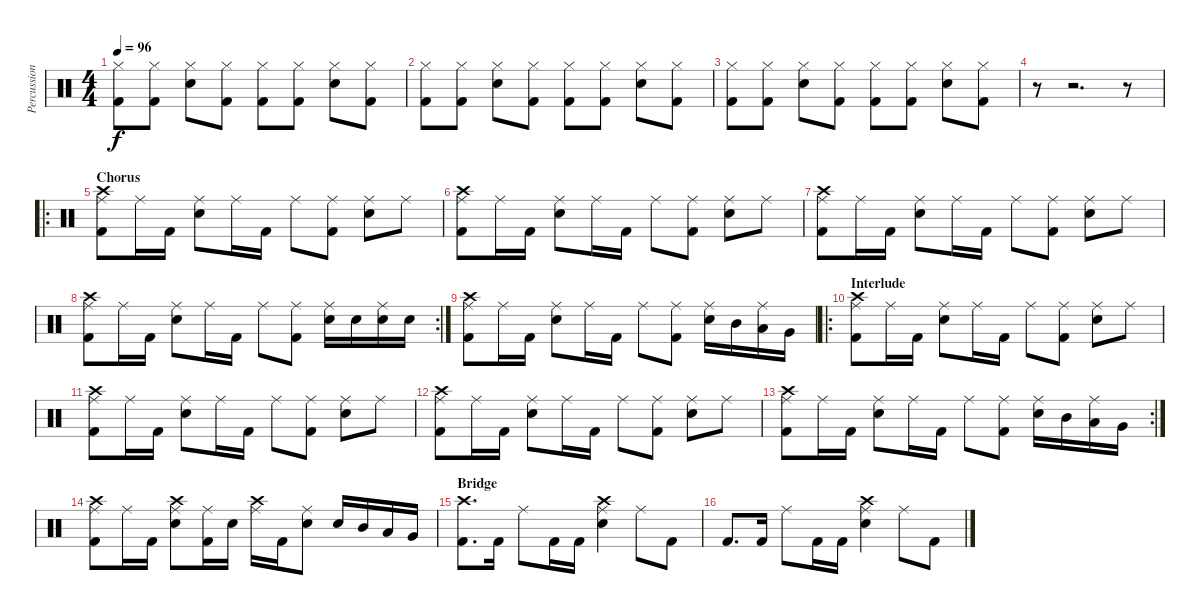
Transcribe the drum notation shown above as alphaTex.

\track ("Percussion" "Percussion") {instrument percussion}
\staff {score}
\articulation defaults
\ts (4 4)
\tempo 96
\clef neutral
\ks c
("Hi-Hat (closed)" "Kick (hit) 2").8{dy f} ("Hi-Hat (closed)" "Kick (hit) 2").8 ("Hi-Hat (closed)" "Electric Snare (hit)").8 ("Hi-Hat (closed)" "Kick (hit) 2").8 ("Hi-Hat (closed)" "Kick (hit) 2").8 ("Hi-Hat (closed)" "Kick (hit) 2").8 ("Hi-Hat (closed)" "Electric Snare (hit)").8 ("Hi-Hat (closed)" "Kick (hit) 2").8 |
("Hi-Hat (closed)" "Kick (hit) 2").8 ("Hi-Hat (closed)" "Kick (hit) 2").8 ("Hi-Hat (closed)" "Electric Snare (hit)").8 ("Hi-Hat (closed)" "Kick (hit) 2").8 ("Hi-Hat (closed)" "Kick (hit) 2").8 ("Hi-Hat (closed)" "Kick (hit) 2").8 ("Hi-Hat (closed)" "Electric Snare (hit)").8 ("Hi-Hat (closed)" "Kick (hit) 2").8 |
("Hi-Hat (closed)" "Kick (hit) 2").8 ("Hi-Hat (closed)" "Kick (hit) 2").8 ("Hi-Hat (closed)" "Electric Snare (hit)").8 ("Hi-Hat (closed)" "Kick (hit) 2").8 ("Hi-Hat (closed)" "Kick (hit) 2").8 ("Hi-Hat (closed)" "Kick (hit) 2").8 ("Hi-Hat (closed)" "Electric Snare (hit)").8 ("Hi-Hat (closed)" "Kick (hit) 2").8 |
r.8 r.2{d} r.8 |
\ro
\section ("" "Chorus")
("Crash high (hit)" "Ride (middle)" "Kick (hit) 2").8 "Ride (middle)".16 "Kick (hit) 2".16 ("Ride (middle)" "Electric Snare (hit)").8 "Ride (middle)".16 "Kick (hit) 2".16 "Ride (middle)".8 ("Ride (middle)" "Kick (hit) 2").8 ("Ride (middle)" "Electric Snare (hit)").8 "Ride (middle)".8 |
("Crash high (hit)" "Ride (middle)" "Kick (hit) 2").8 "Ride (middle)".16 "Kick (hit) 2".16 ("Ride (middle)" "Electric Snare (hit)").8 "Ride (middle)".16 "Kick (hit) 2".16 "Ride (middle)".8 ("Ride (middle)" "Kick (hit) 2").8 ("Ride (middle)" "Electric Snare (hit)").8 "Ride (middle)".8 |
("Crash high (hit)" "Ride (middle)" "Kick (hit) 2").8 "Ride (middle)".16 "Kick (hit) 2".16 ("Ride (middle)" "Electric Snare (hit)").8 "Ride (middle)".16 "Kick (hit) 2".16 "Ride (middle)".8 ("Ride (middle)" "Kick (hit) 2").8 ("Ride (middle)" "Electric Snare (hit)").8 "Ride (middle)".8 |
\rc 2
("Crash high (hit)" "Ride (middle)" "Kick (hit) 2").8 "Ride (middle)".16 "Kick (hit) 2".16 ("Ride (middle)" "Electric Snare (hit)").8 "Ride (middle)".16 "Kick (hit) 2".16 "Ride (middle)".8 ("Ride (middle)" "Kick (hit) 2").8 ("Ride (middle)" "Electric Snare (hit)").16 "Electric Snare (hit)".16 ("Ride (middle)" "Electric Snare (hit)").16 "Electric Snare (hit)".16 |
("Crash high (hit)" "Ride (middle)" "Kick (hit) 2").8 "Ride (middle)".16 "Kick (hit) 2".16 ("Ride (middle)" "Electric Snare (hit)").8 "Ride (middle)".16 "Kick (hit) 2".16 "Ride (middle)".8 ("Ride (middle)" "Kick (hit) 2").8 ("Ride (middle)" "Electric Snare (hit)").16 "Mid Tom (hit)".16 ("Ride (middle)" "Low Tom (hit)").16 "Very Low Tom (hit)".16 |
\ro
\section ("" "Interlude")
("Crash high (hit)" "Ride (middle)" "Kick (hit) 2").8 "Ride (middle)".16 "Kick (hit) 2".16 ("Ride (middle)" "Electric Snare (hit)").8 "Ride (middle)".16 "Kick (hit) 2".16 "Ride (middle)".8 ("Ride (middle)" "Kick (hit) 2").8 ("Ride (middle)" "Electric Snare (hit)").8 "Ride (middle)".8 |
("Crash high (hit)" "Ride (middle)" "Kick (hit) 2").8 "Ride (middle)".16 "Kick (hit) 2".16 ("Ride (middle)" "Electric Snare (hit)").8 "Ride (middle)".16 "Kick (hit) 2".16 "Ride (middle)".8 ("Ride (middle)" "Kick (hit) 2").8 ("Ride (middle)" "Electric Snare (hit)").8 "Ride (middle)".8 |
("Crash high (hit)" "Ride (middle)" "Kick (hit) 2").8 "Ride (middle)".16 "Kick (hit) 2".16 ("Ride (middle)" "Electric Snare (hit)").8 "Ride (middle)".16 "Kick (hit) 2".16 "Ride (middle)".8 ("Ride (middle)" "Kick (hit) 2").8 ("Ride (middle)" "Electric Snare (hit)").8 "Ride (middle)".8 |
\rc 2
("Crash high (hit)" "Ride (middle)" "Kick (hit) 2").8 "Ride (middle)".16 "Kick (hit) 2".16 ("Ride (middle)" "Electric Snare (hit)").8 "Ride (middle)".16 "Kick (hit) 2".16 "Ride (middle)".8 ("Ride (middle)" "Kick (hit) 2").8 ("Ride (middle)" "Electric Snare (hit)").16 "Mid Tom (hit)".16 ("Ride (middle)" "Low Tom (hit)").16 "Very Low Tom (hit)".16 |
("Crash high (hit)" "Ride (middle)" "Kick (hit) 2").8 "Ride (middle)".16 "Kick (hit) 2".16 ("Crash high (hit)" "Ride (middle)" "Electric Snare (hit)").8 ("Ride (middle)" "Kick (hit) 2").16 "Electric Snare (hit)".16 ("Crash high (hit)" "Ride (middle)").16 "Kick (hit) 2".16 ("Ride (middle)" "Electric Snare (hit)").8 "Electric Snare (hit)".16 "Mid Tom (hit)".16 "Low Tom (hit)".16 "Very Low Tom (hit)".16 |
\section ("" "Bridge")
("Crash high (hit)" "Kick (hit) 2").8{d} "Kick (hit) 2".16 "Ride (middle)".8 "Kick (hit) 2".16 "Kick (hit) 2".16 ("Crash high (hit)" "Ride (middle)" "Electric Snare (hit)").4 "Ride (middle)".8 "Kick (hit) 2".8 |
"Kick (hit) 2".8{d} "Kick (hit) 2".16 "Ride (middle)".8 "Kick (hit) 2".16 "Kick (hit) 2".16 ("Crash high (hit)" "Ride (middle)" "Electric Snare (hit)").4 "Ride (middle)".8 "Kick (hit) 2".8
